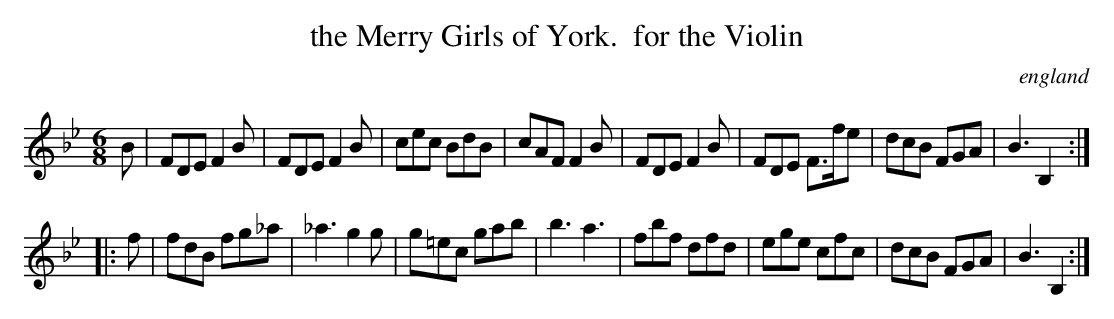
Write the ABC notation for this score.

X:1
T:the Merry Girls of York.  for the Violin
O:england
M:6/8
K:Bb
B|\
FDE F2B| FDE F2B| cec BdB| cAF F2B|\
FDE F2B| FDE F>fe| dcB FGA| B3 B,2::
f|\
fdB fg_a| _a3 g2g| g=ec gab| b3 a3|\
fbf dfd| ege cfc| dcB FGA| B3 B,2:|
